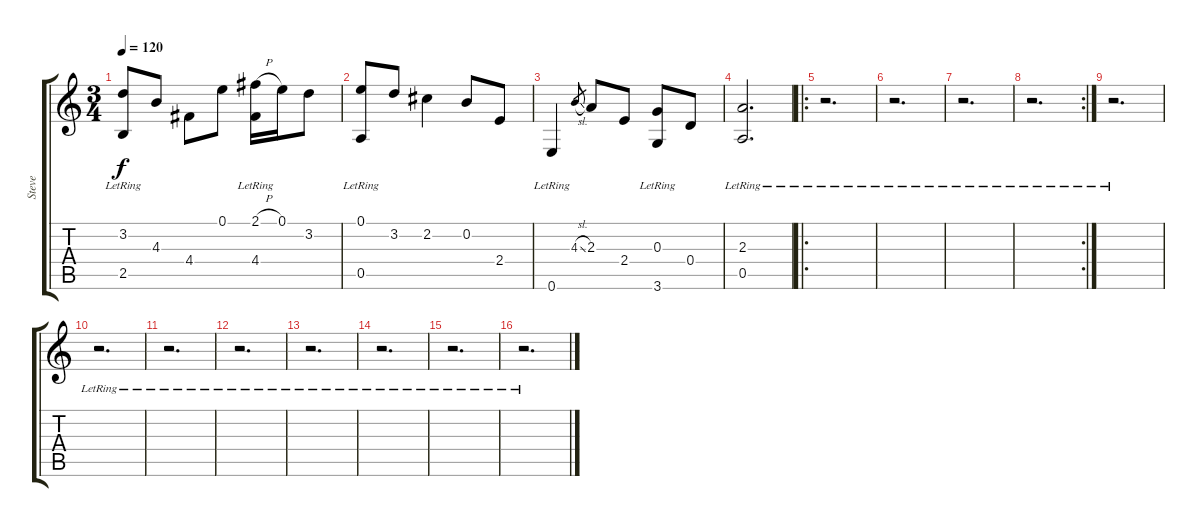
\track ("Steve" "Steve") {instrument acousticguitarsteel}
\staff {score tabs}
\tuning (E4 B3 G3 D3 A2 E2) {hide}
\ts (3 4)
\tempo 120
\clef g2
\ks c
(3.2 2.5{lr}).8{dy f} 4.3.8 4.4.8 0.1.8 (2.1{h} 4.4{lr}).16 0.1.16 3.2.8 |
(0.1 0.5{lr}).8 3.2.8 2.2.4 0.2.8 2.4.8 |
0.6{lr}.4 4.3{sl}.8{gr} 2.3.8 2.4.8 (0.3 3.6{lr}).8 0.4.8 |
(2.3 0.5{lr}).2{d} |
\ro
r.2{d} |
r.2{d} |
r.2{d} |
\rc 2
r.2{d} |
r.2{d} |
r.2{d} |
r.2{d} |
r.2{d} |
r.2{d} |
r.2{d} |
r.2{d} |
r.2{d}
